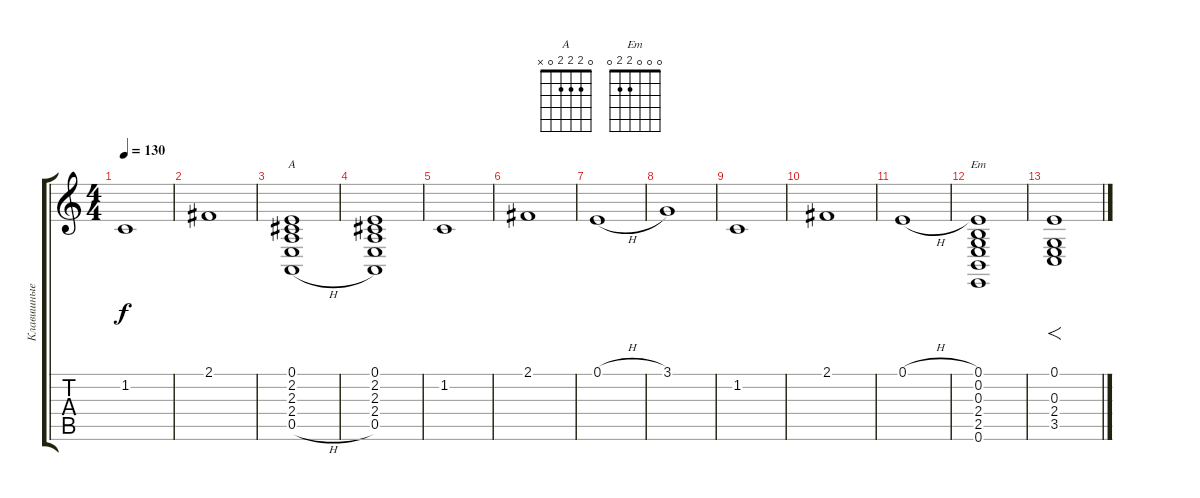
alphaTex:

\track ("Клавишные" "Клавишные") {instrument synthstrings1}
\staff {score tabs}
\tuning (E4 B3 G3 D3 A2 E2) {hide}
\chord ("A" 0 2 2 2 0 x)
\chord ("Em" 0 0 0 2 2 0)
\ts (4 4)
\tempo 130
\clef g2
\ks c
1.2.1{dy f} |
2.1.1 |
(0.1 2.2 2.3 2.4 0.5{h}).1{ch "A"} |
(0.1 2.2 2.3 2.4 0.5).1 |
1.2.1 |
2.1.1 |
0.1{h}.1 |
3.1.1 |
1.2.1 |
2.1.1 |
0.1{h}.1 |
(0.1 0.2 0.3 2.4 2.5 0.6).1{ch "Em"} |
(0.1 0.3 2.4 3.5).1{f}
